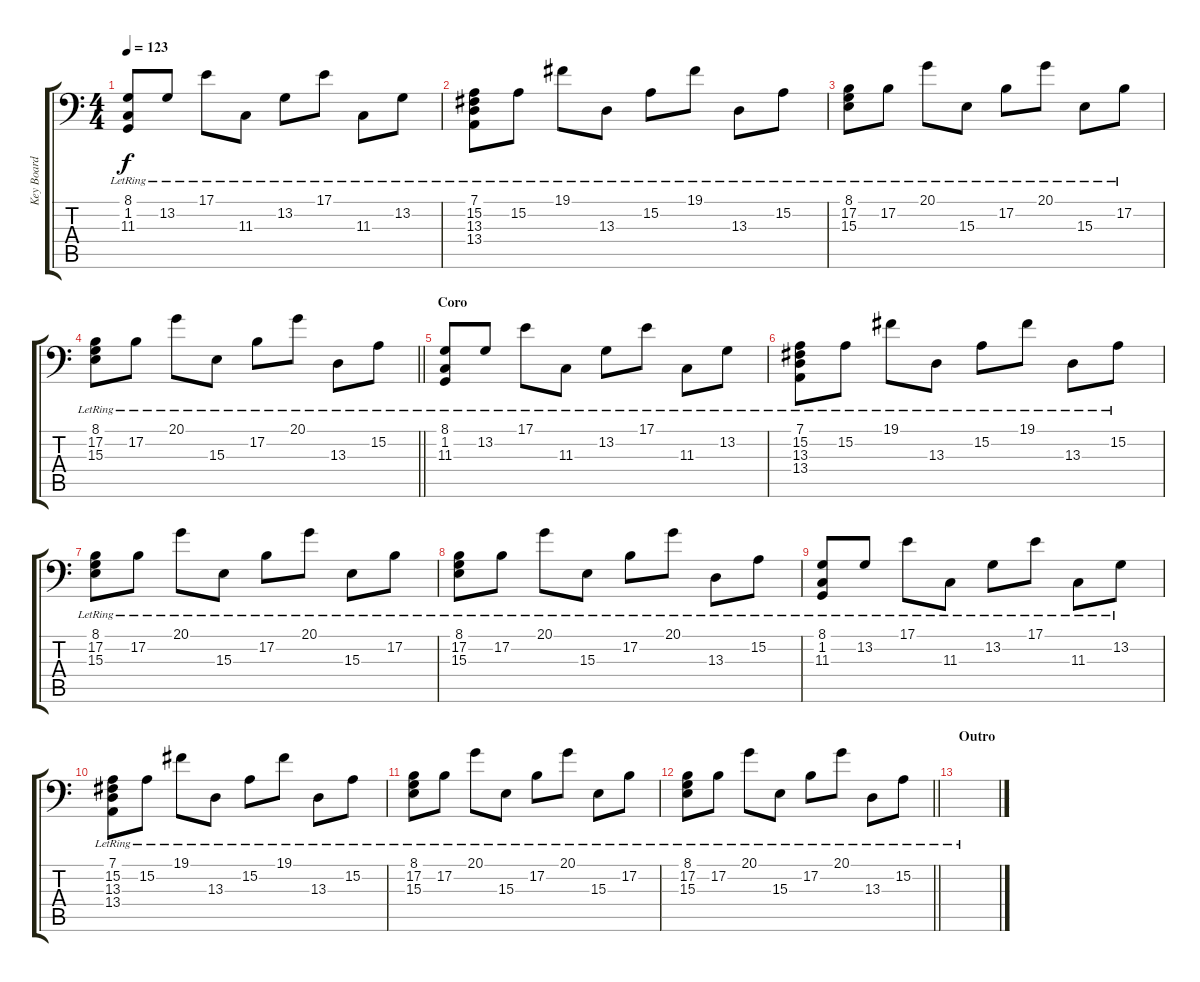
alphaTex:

\track ("Key Board" "Key Board") {instrument acousticgrandpiano}
\staff {score tabs}
\tuning (B2 Gb2 Db2 Ab1 Eb1 Bb0) {hide}
\ts (4 4)
\tempo 123
\clef f4
\ks aminor
(8.1{lr} 1.2{lr} 11.3{lr}).8{dy f} 13.2{lr}.8 17.1{lr}.8 11.3{lr}.8 13.2{lr}.8 17.1{lr}.8 11.3{lr}.8 13.2{lr}.8 |
(7.1{lr} 15.2{lr} 13.3{lr} 13.4{lr}).8 15.2{lr}.8 19.1{lr}.8 13.3{lr}.8 15.2{lr}.8 19.1{lr}.8 13.3{lr}.8 15.2{lr}.8 |
(8.1{lr} 17.2{lr} 15.3{lr}).8 17.2{lr}.8 20.1{lr}.8 15.3{lr}.8 17.2{lr}.8 20.1{lr}.8 15.3{lr}.8 17.2{lr}.8 |
\barLineRight lightlight
(8.1{lr} 17.2{lr} 15.3{lr}).8 17.2{lr}.8 20.1{lr}.8 15.3{lr}.8 17.2{lr}.8 20.1{lr}.8 13.3{lr}.8 15.2{lr}.8 |
\section ("" "Coro")
(8.1{lr} 1.2{lr} 11.3{lr}).8 13.2{lr}.8 17.1{lr}.8 11.3{lr}.8 13.2{lr}.8 17.1{lr}.8 11.3{lr}.8 13.2{lr}.8 |
(7.1{lr} 15.2{lr} 13.3{lr} 13.4{lr}).8 15.2{lr}.8 19.1{lr}.8 13.3{lr}.8 15.2{lr}.8 19.1{lr}.8 13.3{lr}.8 15.2{lr}.8 |
(8.1{lr} 17.2{lr} 15.3{lr}).8 17.2{lr}.8 20.1{lr}.8 15.3{lr}.8 17.2{lr}.8 20.1{lr}.8 15.3{lr}.8 17.2{lr}.8 |
(8.1{lr} 17.2{lr} 15.3{lr}).8 17.2{lr}.8 20.1{lr}.8 15.3{lr}.8 17.2{lr}.8 20.1{lr}.8 13.3{lr}.8 15.2{lr}.8 |
(8.1{lr} 1.2{lr} 11.3{lr}).8 13.2{lr}.8 17.1{lr}.8 11.3{lr}.8 13.2{lr}.8 17.1{lr}.8 11.3{lr}.8 13.2{lr}.8 |
(7.1{lr} 15.2{lr} 13.3{lr} 13.4{lr}).8 15.2{lr}.8 19.1{lr}.8 13.3{lr}.8 15.2{lr}.8 19.1{lr}.8 13.3{lr}.8 15.2{lr}.8 |
(8.1{lr} 17.2{lr} 15.3{lr}).8 17.2{lr}.8 20.1{lr}.8 15.3{lr}.8 17.2{lr}.8 20.1{lr}.8 15.3{lr}.8 17.2{lr}.8 |
\barLineRight lightlight
(8.1{lr} 17.2{lr} 15.3{lr}).8 17.2{lr}.8 20.1{lr}.8 15.3{lr}.8 17.2{lr}.8 20.1{lr}.8 13.3{lr}.8 15.2{lr}.8 |
\section ("" "Outro")
